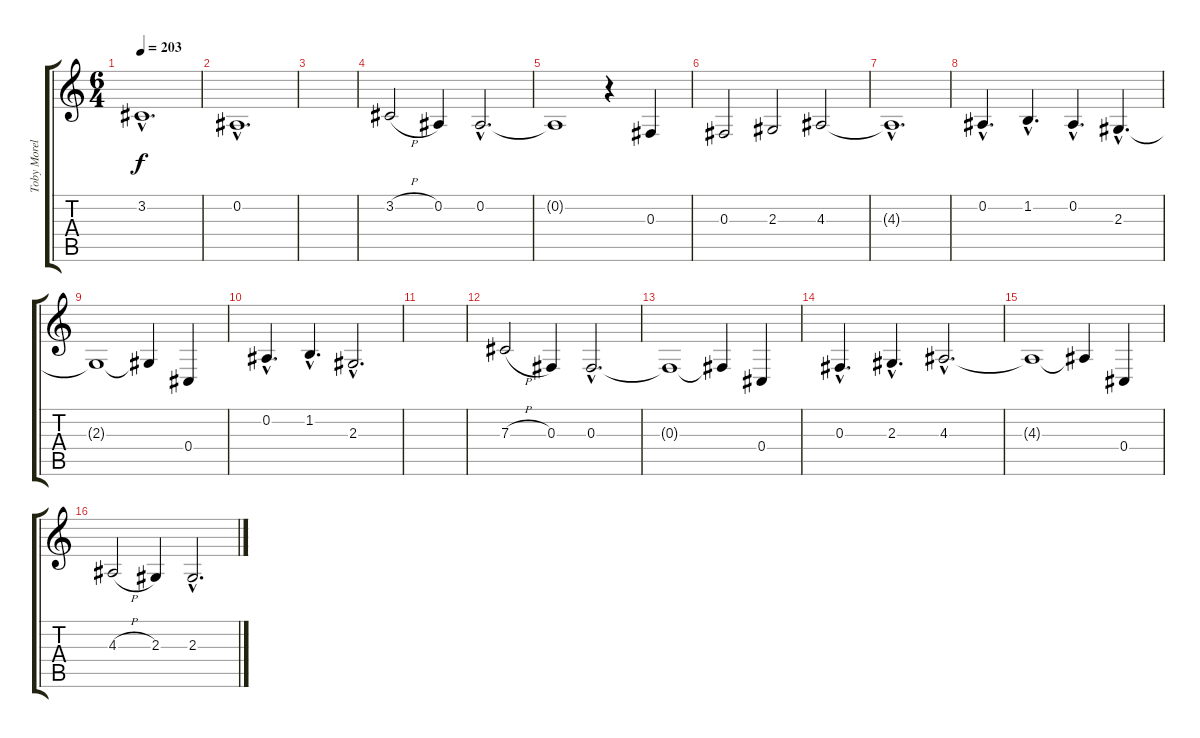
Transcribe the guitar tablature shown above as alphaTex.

\track ("Toby Morelle (Vocals)" "Toby Morel") {instrument lead2sawtooth}
\staff {score tabs}
\tuning (Eb4 Bb3 Gb3 Db3 Ab2 Db2) {hide}
\ts (6 4)
\tempo 203
\clef g2
\ks c
3.2{hac}.1{d dy f} |
0.2{hac}.1{d} |
|
3.2{h}.2 0.2.4 0.2{hac}.2{d} |
0.2{t}.1 r.4 0.3.4 |
0.3.2 2.3.2 4.3.2 |
4.3{hac t}.1{d} |
0.2{hac}.4{d} 1.2{hac}.4{d} 0.2{hac}.4{d} 2.3{hac}.4{d} |
2.3{t}.1 2.3{t}.4 0.4.4 |
0.2{hac}.4{d} 1.2{hac}.4{d} 2.3{hac}.2{d} |
|
7.3{h}.2 0.3.4 0.3{hac}.2{d} |
0.3{t}.1 0.3{t}.4 0.4.4 |
0.3{hac}.4{d} 2.3{hac}.4{d} 4.3{hac}.2{d} |
4.3{t}.1 4.3{t}.4 0.4.4 |
4.3{h}.2 2.3.4 2.3{hac}.2{d}
